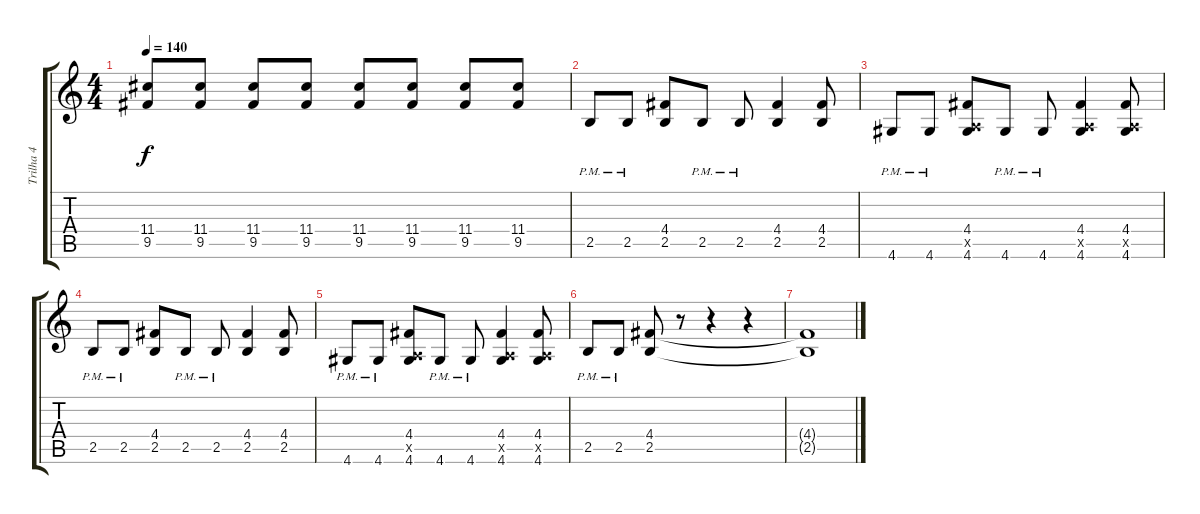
\track ("Trilha 4" "Trilha 4") {instrument distortionguitar}
\staff {score tabs}
\tuning (E4 B3 G3 D3 A2 E2) {hide}
\ts (4 4)
\tempo 140
\clef g2
\ks c
(11.4 9.5).8{dy f} (11.4 9.5).8 (11.4 9.5).8 (11.4 9.5).8 (11.4 9.5).8 (11.4 9.5).8 (11.4 9.5).8 (11.4 9.5).8 |
2.5{pm}.8 2.5{pm}.8 (4.4 2.5).8 2.5{pm}.8 2.5{pm}.8 (4.4 2.5).4 (4.4 2.5).8 |
4.6{pm}.8 4.6{pm}.8 (4.4 0.5{x} 4.6).8 4.6{pm}.8 4.6{pm}.8 (4.4 0.5{x} 4.6).4 (4.4 0.5{x} 4.6).8 |
2.5{pm}.8 2.5{pm}.8 (4.4 2.5).8 2.5{pm}.8 2.5{pm}.8 (4.4 2.5).4 (4.4 2.5).8 |
4.6{pm}.8 4.6{pm}.8 (4.4 0.5{x} 4.6).8 4.6{pm}.8 4.6{pm}.8 (4.4 0.5{x} 4.6).4 (4.4 0.5{x} 4.6).8 |
2.5{pm}.8 2.5{pm}.8 (4.4 2.5).8 r.8 r.4 r.4 |
(4.4{t} 2.5{t}).1
